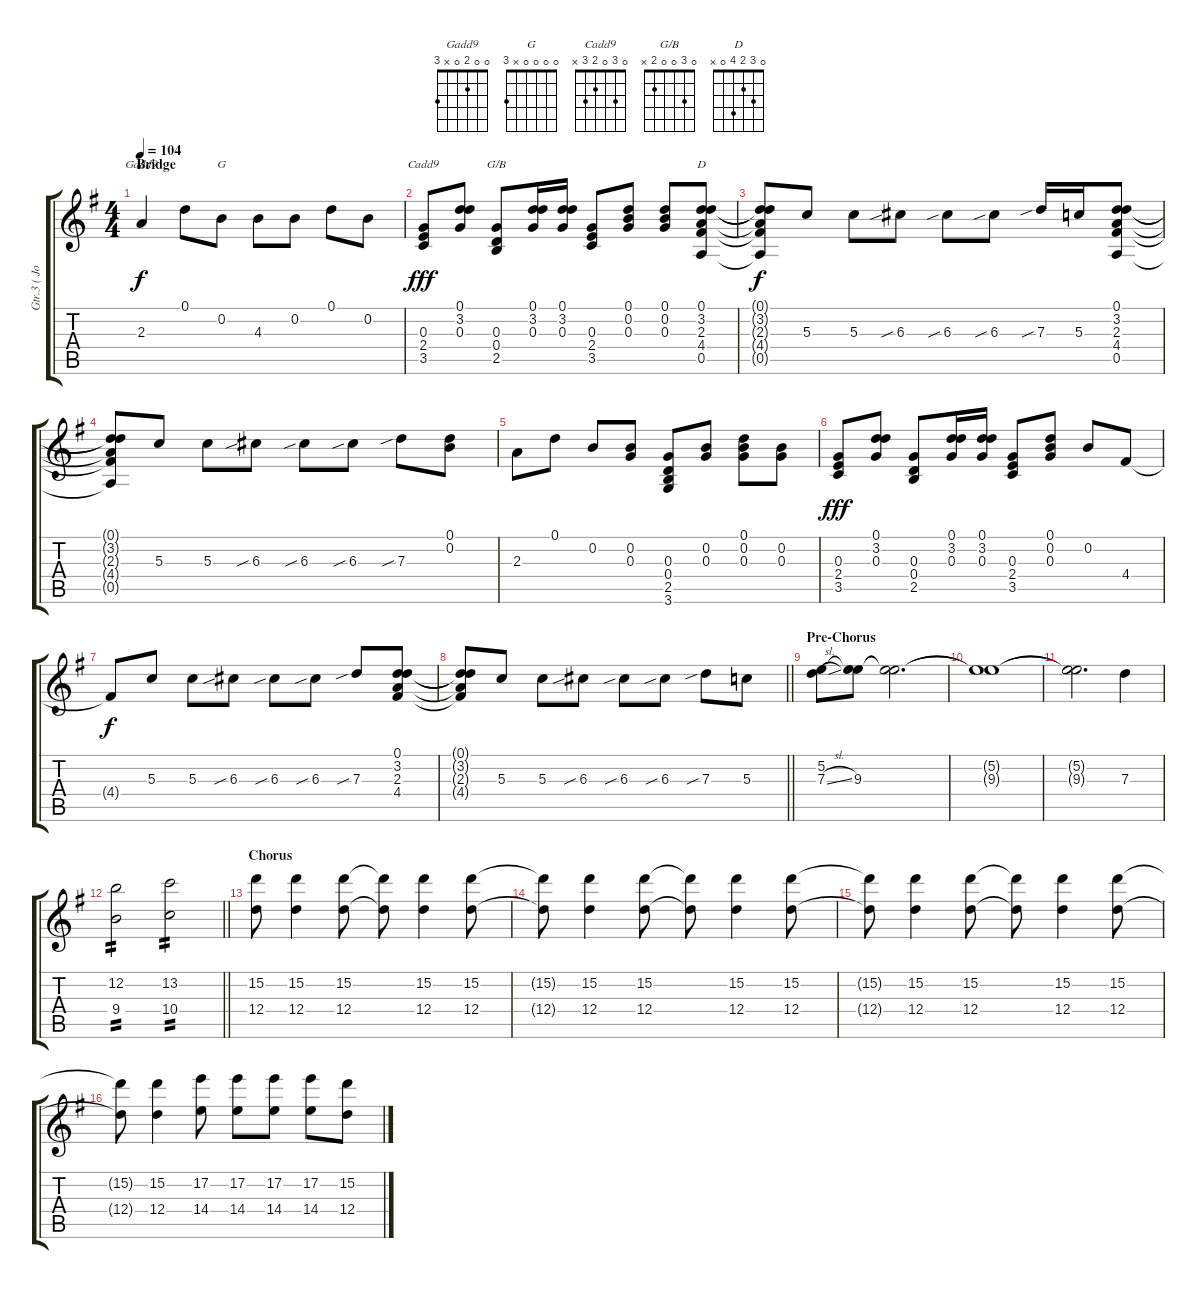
\track ("Gtr.3 ( Jonny Greenwood )" "Gtr.3 ( Jo") {instrument overdrivenguitar}
\staff {score tabs}
\tuning (D4 B3 G3 D3 A2 E2) {hide}
\chord ("Gadd9" 0 0 2 0 x 3)
\chord ("G" 0 0 0 0 x 3)
\chord ("Cadd9" 0 3 0 2 3 x)
\chord ("G/B" 0 3 0 0 2 x)
\chord ("D" 0 3 2 4 0 x)
\ts (4 4)
\section ("" "Bridge")
\tempo 104
\clef g2
\ks eminor
2.3.4{ch "Gadd9" dy f} 0.1.8 0.2.8{ch "G"} 4.3.8 0.2.8 0.1.8 0.2.8 |
(0.3 2.4 3.5).8{ch "Cadd9" dy fff} (0.1 3.2 0.3).8 (0.3 0.4 2.5).8{ch "G/B"} (0.1 3.2 0.3).16 (0.1 3.2 0.3).16 (0.3 2.4 3.5).8 (0.1 0.2 0.3).8 (0.1 0.2 0.3).8 (0.1 3.2 2.3 4.4 0.5).8{ch "D"} |
(0.1{t} 3.2{t} 2.3{t} 4.4{t} 0.5{t}).8{dy f} 5.3.8 5.3.8 6.3{sib}.8 6.3{sib}.8 6.3{sib}.8 7.3{sib}.16 5.3.16 (0.1 3.2 2.3 4.4 0.5).8 |
(0.1{t} 3.2{t} 2.3{t} 4.4{t} 0.5{t}).8 5.3.8 5.3.8 6.3{sib}.8 6.3{sib}.8 6.3{sib}.8 7.3{sib}.8 (0.1 0.2).8 |
2.3.8 0.1.8 0.2.8 (0.2 0.3).8 (0.3 0.4 2.5 3.6).8 (0.2 0.3).8 (0.1 0.2 0.3).8 (0.2 0.3).8 |
(0.3 2.4 3.5).8{dy fff} (0.1 3.2 0.3).8 (0.3 0.4 2.5).8 (0.1 3.2 0.3).16 (0.1 3.2 0.3).16 (0.3 2.4 3.5).8 (0.1 0.2 0.3).8 0.2.8 4.4.8 |
4.4{t}.8{dy f} 5.3.8 5.3.8 6.3{sib}.8 6.3{sib}.8 6.3{sib}.8 7.3{sib}.8 (0.1 3.2 2.3 4.4).8 |
\barLineRight lightlight
(0.1{t} 3.2{t} 2.3{t} 4.4{t}).8 5.3.8 5.3.8 6.3{sib}.8 6.3{sib}.8 6.3{sib}.8 7.3{sib}.8 5.3.8 |
\section ("" "Pre-Chorus")
(5.2 7.3{sl}).8 (5.2{t} 9.3).8 (5.2{t} 9.3{t}).2{d} |
(5.2{t} 9.3{t}).1 |
(5.2{t} 9.3{t}).2{d} 7.3.4 |
\barLineRight lightlight
(12.2 9.4).2{tp 2} (13.2 10.4).2{tp 2} |
\section ("" "Chorus")
(15.2 12.4).8 (15.2 12.4).4 (15.2 12.4).8 (15.2{t} 12.4{t}).8 (15.2 12.4).4 (15.2 12.4).8 |
(15.2{t} 12.4{t}).8 (15.2 12.4).4 (15.2 12.4).8 (15.2{t} 12.4{t}).8 (15.2 12.4).4 (15.2 12.4).8 |
(15.2{t} 12.4{t}).8 (15.2 12.4).4 (15.2 12.4).8 (15.2{t} 12.4{t}).8 (15.2 12.4).4 (15.2 12.4).8 |
(15.2{t} 12.4{t}).8 (15.2 12.4).4 (17.2 14.4).8 (17.2 14.4).8 (17.2 14.4).8 (17.2 14.4).8 (15.2 12.4).8
